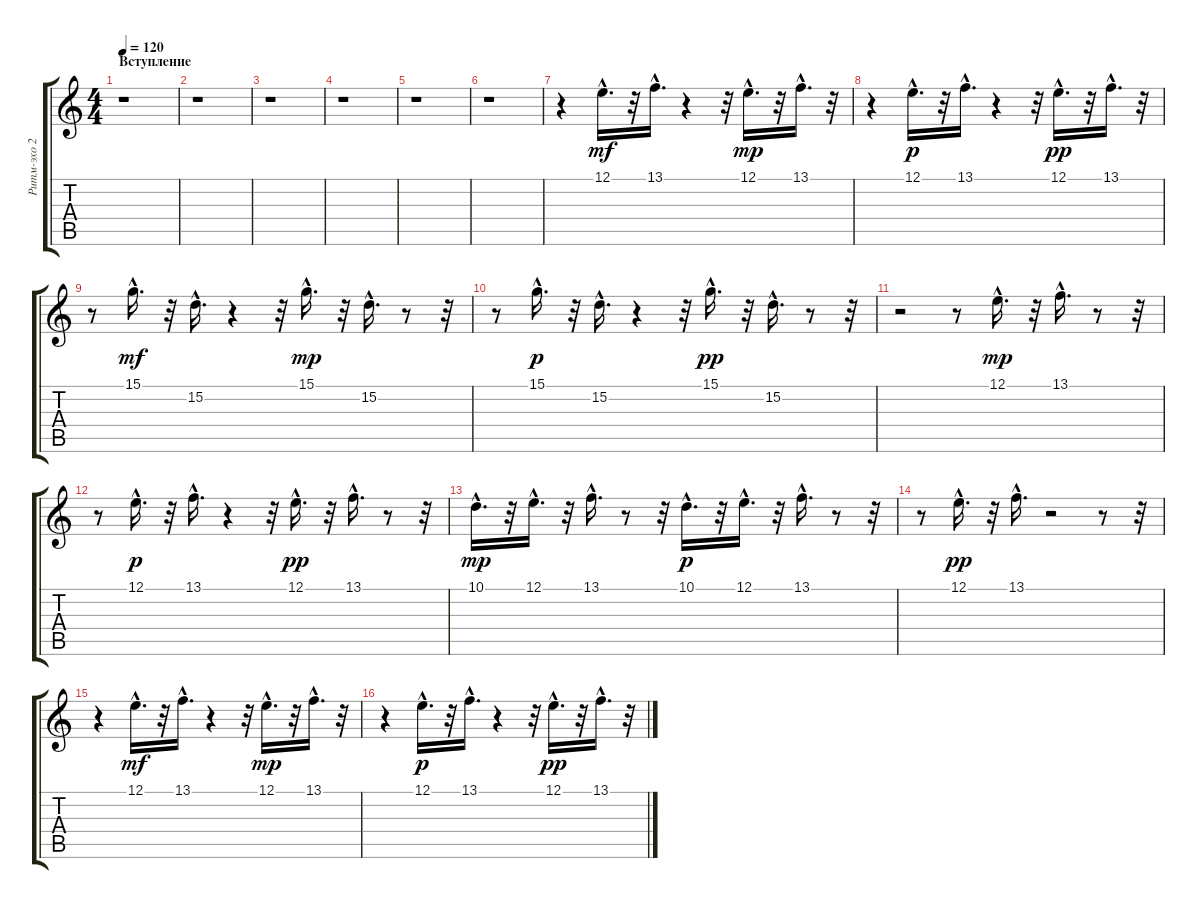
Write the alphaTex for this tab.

\track ("Ритм-эхо 2" "Ритм-эхо 2") {instrument brightacousticpiano}
\staff {score tabs}
\tuning (E4 B3 G3 D3 A2 E2) {hide}
\ts (4 4)
\section ("" "Вступление")
\tempo 120
\clef g2
\ks c
r.1{dy mf instrument brightacousticpiano} |
r.1 |
r.1 |
r.1 |
r.1 |
r.1 |
r.4 12.1{hac}.16{d} r.32 13.1{hac}.16{d} r.4 r.32 12.1{hac}.16{d dy mp} r.32 13.1{hac}.16{d} r.32 |
r.4 12.1{hac}.16{d dy p} r.32 13.1{hac}.16{d} r.4 r.32 12.1{hac}.16{d dy pp} r.32 13.1{hac}.16{d} r.32 |
r.8 15.1{hac}.16{d dy mf} r.32 15.2{hac}.16{d} r.4 r.32 15.1{hac}.16{d dy mp} r.32 15.2{hac}.16{d} r.8 r.32 |
r.8 15.1{hac}.16{d dy p} r.32 15.2{hac}.16{d} r.4 r.32 15.1{hac}.16{d dy pp} r.32 15.2{hac}.16{d} r.8 r.32 |
r.2 r.8 12.1{hac}.16{d dy mp} r.32 13.1{hac}.16{d} r.8 r.32 |
r.8 12.1{hac}.16{d dy p} r.32 13.1{hac}.16{d} r.4 r.32 12.1{hac}.16{d dy pp} r.32 13.1{hac}.16{d} r.8 r.32 |
10.1{hac}.16{d dy mp} r.32 12.1{hac}.16{d} r.32 13.1{hac}.16{d} r.8 r.32 10.1{hac}.16{d dy p} r.32 12.1{hac}.16{d} r.32 13.1{hac}.16{d} r.8 r.32 |
r.8 12.1{hac}.16{d dy pp} r.32 13.1{hac}.16{d} r.2 r.8 r.32 |
r.4 12.1{hac}.16{d dy mf} r.32 13.1{hac}.16{d} r.4 r.32 12.1{hac}.16{d dy mp} r.32 13.1{hac}.16{d} r.32 |
r.4 12.1{hac}.16{d dy p} r.32 13.1{hac}.16{d} r.4 r.32 12.1{hac}.16{d dy pp} r.32 13.1{hac}.16{d} r.32
